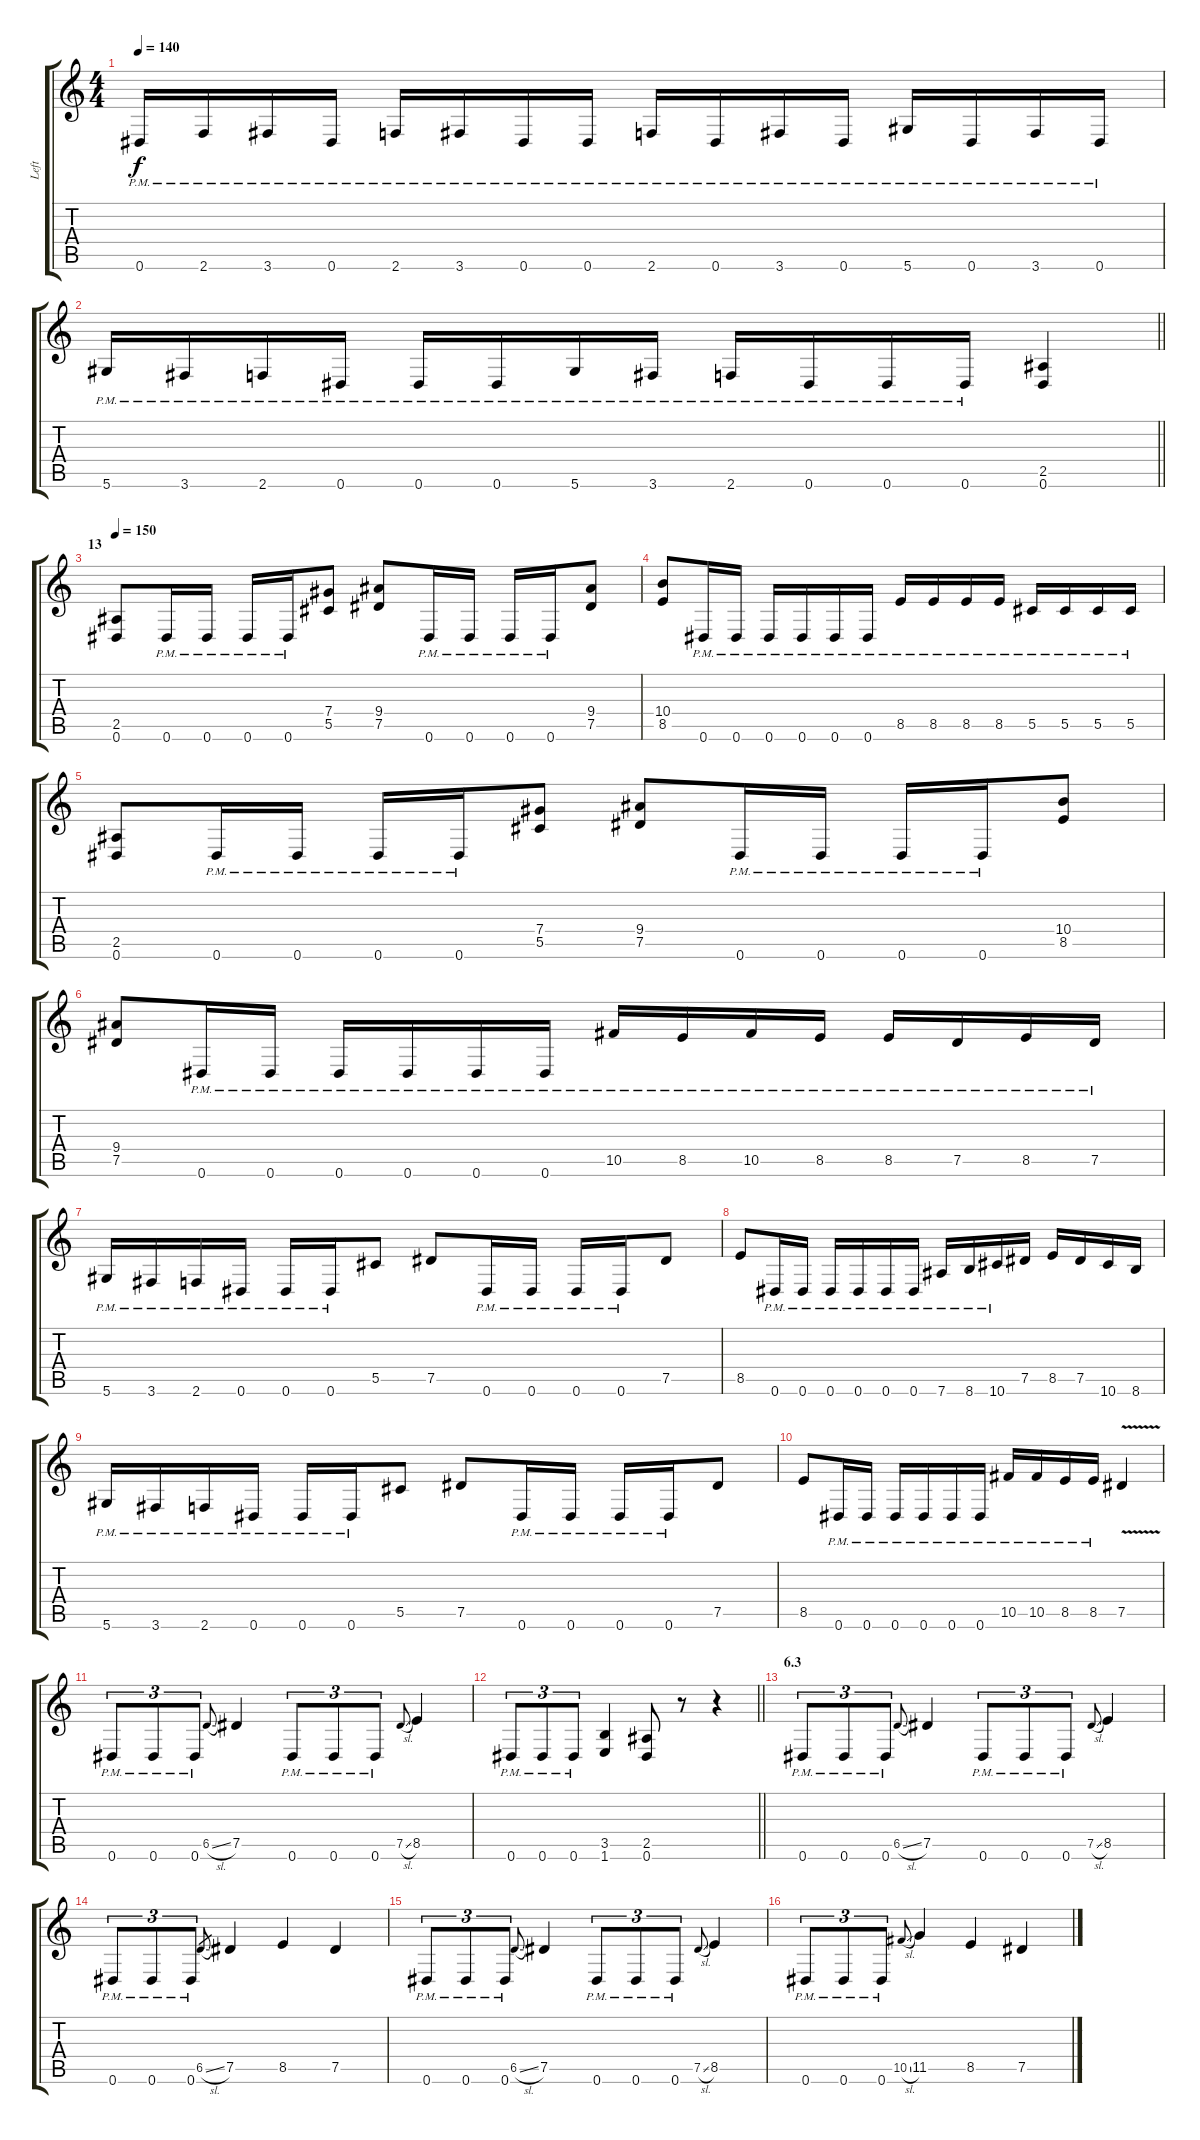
\track ("Left" "Left") {instrument distortionguitar}
\staff {score tabs}
\tuning (Eb4 Bb3 Gb3 Db3 Ab2 Eb2) {hide}
\ts (4 4)
\tempo 140
\clef g2
\ks c
0.6{pm}.16{dy f} 2.6{pm}.16 3.6{pm}.16 0.6{pm}.16 2.6{pm}.16 3.6{pm}.16 0.6{pm}.16 0.6{pm}.16 2.6{pm}.16 0.6{pm}.16 3.6{pm}.16 0.6{pm}.16 5.6{pm}.16 0.6{pm}.16 3.6{pm}.16 0.6{pm}.16 |
\barLineRight lightlight
5.6{pm}.16 3.6{pm}.16 2.6{pm}.16 0.6{pm}.16 0.6{pm}.16 0.6{pm}.16 5.6{pm}.16 3.6{pm}.16 2.6{pm}.16 0.6{pm}.16 0.6{pm}.16 0.6{pm}.16 (2.5 0.6).4 |
\section ("" "13")
\tempo 150
(2.5 0.6).8 0.6{pm}.16 0.6{pm}.16 0.6{pm}.16 0.6{pm}.16 (7.4 5.5).8 (9.4 7.5).8 0.6{pm}.16 0.6{pm}.16 0.6{pm}.16 0.6{pm}.16 (9.4 7.5).8 |
(10.4 8.5).8 0.6{pm}.16 0.6{pm}.16 0.6{pm}.16 0.6{pm}.16 0.6{pm}.16 0.6{pm}.16 8.5{pm}.16 8.5{pm}.16 8.5{pm}.16 8.5{pm}.16 5.5{pm}.16 5.5{pm}.16 5.5{pm}.16 5.5{pm}.16 |
(2.5 0.6).8 0.6{pm}.16 0.6{pm}.16 0.6{pm}.16 0.6{pm}.16 (7.4 5.5).8 (9.4 7.5).8 0.6{pm}.16 0.6{pm}.16 0.6{pm}.16 0.6{pm}.16 (10.4 8.5).8 |
(9.4 7.5).8 0.6{pm}.16 0.6{pm}.16 0.6{pm}.16 0.6{pm}.16 0.6{pm}.16 0.6{pm}.16 10.5{pm}.16 8.5{pm}.16 10.5{pm}.16 8.5{pm}.16 8.5{pm}.16 7.5{pm}.16 8.5{pm}.16 7.5{pm}.16 |
5.6{pm}.16 3.6{pm}.16 2.6{pm}.16 0.6{pm}.16 0.6{pm}.16 0.6{pm}.16 5.5.8 7.5.8 0.6{pm}.16 0.6{pm}.16 0.6{pm}.16 0.6{pm}.16 7.5.8 |
8.5.8 0.6{pm}.16 0.6{pm}.16 0.6{pm}.16 0.6{pm}.16 0.6{pm}.16 0.6{pm}.16 7.6{pm}.16 8.6{pm}.16 10.6{pm}.16 7.5.16 8.5.16 7.5.16 10.6.16 8.6.16 |
5.6{pm}.16 3.6{pm}.16 2.6{pm}.16 0.6{pm}.16 0.6{pm}.16 0.6{pm}.16 5.5.8 7.5.8 0.6{pm}.16 0.6{pm}.16 0.6{pm}.16 0.6{pm}.16 7.5.8 |
8.5.8 0.6{pm}.16 0.6{pm}.16 0.6{pm}.16 0.6{pm}.16 0.6{pm}.16 0.6{pm}.16 10.5{pm}.16 10.5{pm}.16 8.5{pm}.16 8.5{pm}.16 7.5{v}.4 |
0.6{pm}.8{tu (3 2)} 0.6{pm}.8{tu (3 2)} 0.6{pm}.8{tu (3 2)} 6.5{sl}.8{gr onbeat} 7.5.4 0.6{pm}.8{tu (3 2)} 0.6{pm}.8{tu (3 2)} 0.6{pm}.8{tu (3 2)} 7.5{sl}.8{gr onbeat} 8.5.4 |
\barLineRight lightlight
0.6{pm}.8{tu (3 2)} 0.6{pm}.8{tu (3 2)} 0.6{pm}.8{tu (3 2)} (3.5 1.6).4 (2.5 0.6).8 r.8 r.4 |
\section ("" "6.3")
0.6{pm}.8{tu (3 2)} 0.6{pm}.8{tu (3 2)} 0.6{pm}.8{tu (3 2)} 6.5{sl}.8{gr onbeat} 7.5.4 0.6{pm}.8{tu (3 2)} 0.6{pm}.8{tu (3 2)} 0.6{pm}.8{tu (3 2)} 7.5{sl}.8{gr onbeat} 8.5.4 |
0.6{pm}.8{tu (3 2)} 0.6{pm}.8{tu (3 2)} 0.6{pm}.8{tu (3 2)} 6.5{sl}.8{gr} 7.5.4 8.5.4 7.5.4 |
0.6{pm}.8{tu (3 2)} 0.6{pm}.8{tu (3 2)} 0.6{pm}.8{tu (3 2)} 6.5{sl}.8{gr onbeat} 7.5.4 0.6{pm}.8{tu (3 2)} 0.6{pm}.8{tu (3 2)} 0.6{pm}.8{tu (3 2)} 7.5{sl}.8{gr onbeat} 8.5.4 |
0.6{pm}.8{tu (3 2)} 0.6{pm}.8{tu (3 2)} 0.6{pm}.8{tu (3 2)} 10.5{sl}.8{gr onbeat} 11.5.4 8.5.4 7.5.4
